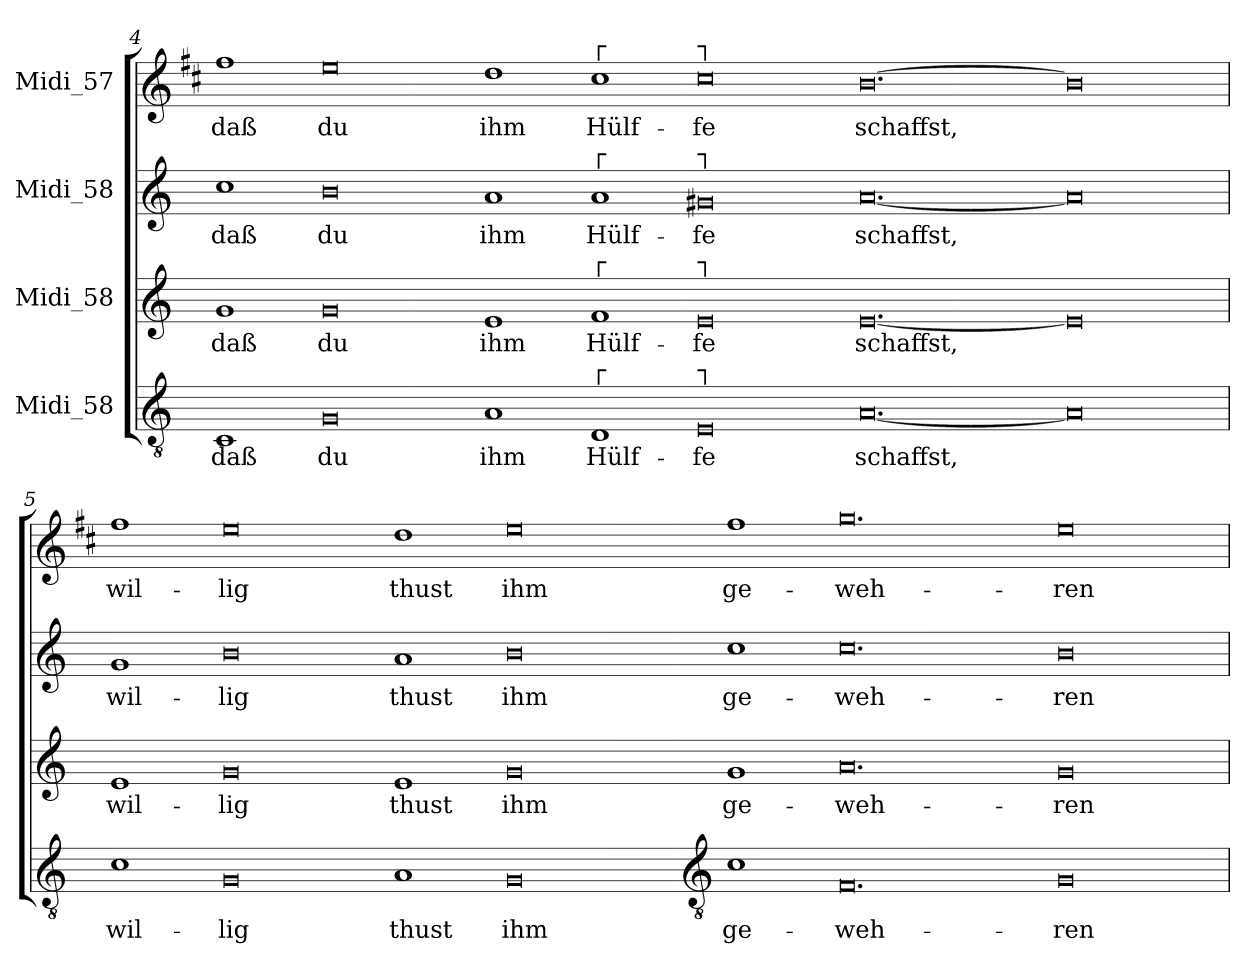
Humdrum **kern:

**kern	**text	**kern	**text	**kern	**text	**kern	**text
*part4	*part4	*part3	*part3	*part2	*part2	*part1	*part1
*staff4	*staff4	*staff3	*staff3	*staff2	*staff2	*staff1	*staff1
*I"Midi_58	*	*I"Midi_58	*	*I"Midi_58	*	*I"Midi_57	*
*clefGv2	*	*clefG2	*	*clefG2	*	*clefG2	*
*	*	*	*	*	*	*ITrd1c2	*
*k[]	*	*k[]	*	*k[]	*	*k[]	*
*C:	*	*C:	*	*C:	*	*C:	*
=4	=4	=4	=4	=4	=4	=4	=4
!	!LO:LY:b	!	!LO:LY:b	!	!LO:LY:b	!	!LO:LY:b
1C	daß	1g	daß	1cc	daß	1ee	daß
!	!LO:LY:b	!	!LO:LY:b	!	!LO:LY:b	!	!LO:LY:b
0G	du	0g	du	0b	du	0dd	du
!	!LO:LY:b	!	!LO:LY:b	!	!LO:LY:b	!	!LO:LY:b
1A	ihm	1e	ihm	1a	ihm	1cc	ihm
!	!	!	!	!	!	!LO:TX:a:t=┌	!
!	!	!	!	!LO:TX:a:t=┌	!	!	!
!	!	!LO:TX:a:t=┌	!	!	!	!	!
!LO:TX:a:t=┌	!	!	!	!	!	!	!
!	!LO:LY:b	!	!LO:LY:b	!	!LO:LY:b	!	!LO:LY:b
1D	Hülf-	1f	Hülf-	1a	Hülf-	1b	Hülf-
!	!	!	!	!	!	!LO:TX:a:t=┐	!
!	!	!	!	!LO:TX:a:t=┐	!	!	!
!	!	!LO:TX:a:t=┐	!	!	!	!	!
!LO:TX:a:t=┐	!	!	!	!	!	!	!
!	!LO:LY:b	!	!LO:LY:b	!	!LO:LY:b	!	!LO:LY:b
0E	-fe	0e	-fe	0g#X	-fe	0b	-fe
!	!LO:LY:b	!	!LO:LY:b	!	!LO:LY:b	!	!LO:LY:b
[0.A	schaffst,	[0.e	schaffst,	[0.a	schaffst,	[0.a	schaffst,
0A]	.	0e]	.	0a]	.	0a]	.
=5	=5	=5	=5	=5	=5	=5	=5
!	!LO:LY:b	!	!LO:LY:b	!	!LO:LY:b	!	!LO:LY:b
1c	wil-	1e	wil-	1g	wil-	1ee	wil-
!	!LO:LY:b	!	!LO:LY:b	!	!LO:LY:b	!	!LO:LY:b
0G	-lig	0g	-lig	0b	-lig	0dd	-lig
!	!LO:LY:b	!	!LO:LY:b	!	!LO:LY:b	!	!LO:LY:b
1A	thust	1e	thust	1a	thust	1cc	thust
!	!LO:LY:b	!	!LO:LY:b	!	!LO:LY:b	!	!LO:LY:b
0G	ihm	0g	ihm	0b	ihm	0dd	ihm
!!LO:LB:g=z
=6-	=6-	=6-	=6-	=6-	=6-	=6-	=6-
*clefGv2	*	*	*	*	*	*	*
!	!LO:LY:b	!	!LO:LY:b	!	!LO:LY:b	!	!LO:LY:b
1c	ge-	1g	ge-	1cc	ge-	1ee	ge-
!	!LO:LY:b	!	!LO:LY:b	!	!LO:LY:b	!	!LO:LY:b
0.F	-weh-	0.a	-weh-	0.cc	-weh-	0.ff	-weh-
!	!LO:LY:b	!	!LO:LY:b	!	!LO:LY:b	!	!LO:LY:b
0G	-ren	0g	-ren	0b	-ren	0dd	-ren
=	=	=	=	=	=	=	=
*-	*-	*-	*-	*-	*-	*-	*-
